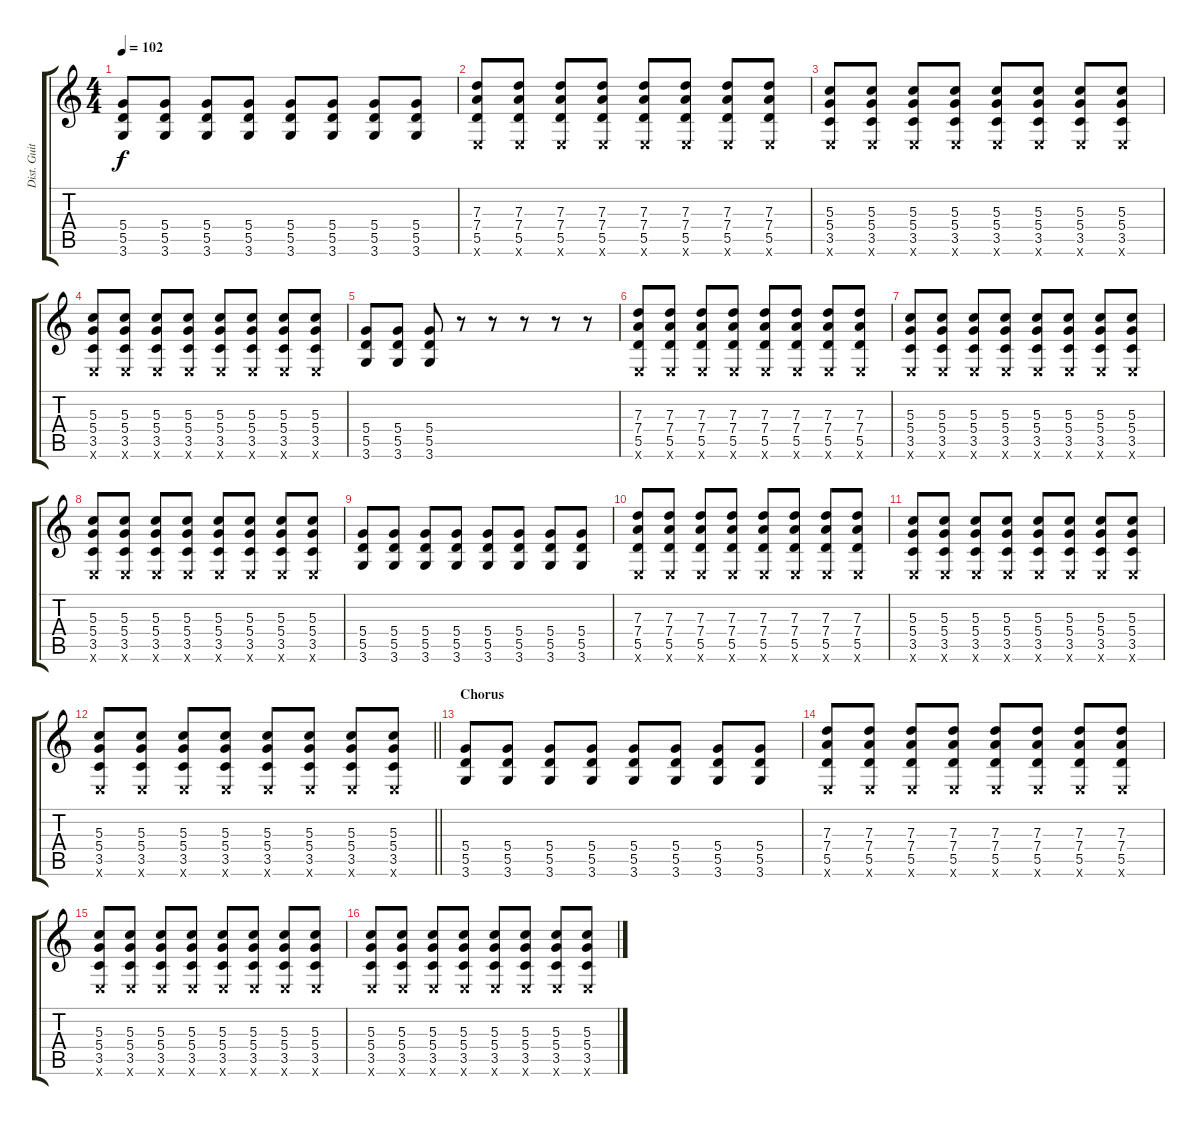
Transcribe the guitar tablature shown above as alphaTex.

\track ("Dist. Guitar" "Dist. Guit") {instrument distortionguitar}
\staff {score tabs}
\tuning (E4 B3 G3 D3 A2 E2) {hide}
\ts (4 4)
\tempo 102
\clef g2
\ks c
(5.4 5.5 3.6).8{dy f} (5.4 5.5 3.6).8 (5.4 5.5 3.6).8 (5.4 5.5 3.6).8 (5.4 5.5 3.6).8 (5.4 5.5 3.6).8 (5.4 5.5 3.6).8 (5.4 5.5 3.6).8 |
(7.3 7.4 5.5 0.6{x}).8 (7.3 7.4 5.5 0.6{x}).8 (7.3 7.4 5.5 0.6{x}).8 (7.3 7.4 5.5 0.6{x}).8 (7.3 7.4 5.5 0.6{x}).8 (7.3 7.4 5.5 0.6{x}).8 (7.3 7.4 5.5 0.6{x}).8 (7.3 7.4 5.5 0.6{x}).8 |
(5.3 5.4 3.5 0.6{x}).8 (5.3 5.4 3.5 0.6{x}).8 (5.3 5.4 3.5 0.6{x}).8 (5.3 5.4 3.5 0.6{x}).8 (5.3 5.4 3.5 0.6{x}).8 (5.3 5.4 3.5 0.6{x}).8 (5.3 5.4 3.5 0.6{x}).8 (5.3 5.4 3.5 0.6{x}).8 |
(5.3 5.4 3.5 0.6{x}).8 (5.3 5.4 3.5 0.6{x}).8 (5.3 5.4 3.5 0.6{x}).8 (5.3 5.4 3.5 0.6{x}).8 (5.3 5.4 3.5 0.6{x}).8 (5.3 5.4 3.5 0.6{x}).8 (5.3 5.4 3.5 0.6{x}).8 (5.3 5.4 3.5 0.6{x}).8 |
(5.4 5.5 3.6).8 (5.4 5.5 3.6).8 (5.4 5.5 3.6).8 r.8 r.8 r.8 r.8 r.8 |
(7.3 7.4 5.5 0.6{x}).8 (7.3 7.4 5.5 0.6{x}).8 (7.3 7.4 5.5 0.6{x}).8 (7.3 7.4 5.5 0.6{x}).8 (7.3 7.4 5.5 0.6{x}).8 (7.3 7.4 5.5 0.6{x}).8 (7.3 7.4 5.5 0.6{x}).8 (7.3 7.4 5.5 0.6{x}).8 |
(5.3 5.4 3.5 0.6{x}).8 (5.3 5.4 3.5 0.6{x}).8 (5.3 5.4 3.5 0.6{x}).8 (5.3 5.4 3.5 0.6{x}).8 (5.3 5.4 3.5 0.6{x}).8 (5.3 5.4 3.5 0.6{x}).8 (5.3 5.4 3.5 0.6{x}).8 (5.3 5.4 3.5 0.6{x}).8 |
(5.3 5.4 3.5 0.6{x}).8 (5.3 5.4 3.5 0.6{x}).8 (5.3 5.4 3.5 0.6{x}).8 (5.3 5.4 3.5 0.6{x}).8 (5.3 5.4 3.5 0.6{x}).8 (5.3 5.4 3.5 0.6{x}).8 (5.3 5.4 3.5 0.6{x}).8 (5.3 5.4 3.5 0.6{x}).8 |
(5.4 5.5 3.6).8 (5.4 5.5 3.6).8 (5.4 5.5 3.6).8 (5.4 5.5 3.6).8 (5.4 5.5 3.6).8 (5.4 5.5 3.6).8 (5.4 5.5 3.6).8 (5.4 5.5 3.6).8 |
(7.3 7.4 5.5 0.6{x}).8 (7.3 7.4 5.5 0.6{x}).8 (7.3 7.4 5.5 0.6{x}).8 (7.3 7.4 5.5 0.6{x}).8 (7.3 7.4 5.5 0.6{x}).8 (7.3 7.4 5.5 0.6{x}).8 (7.3 7.4 5.5 0.6{x}).8 (7.3 7.4 5.5 0.6{x}).8 |
(5.3 5.4 3.5 0.6{x}).8 (5.3 5.4 3.5 0.6{x}).8 (5.3 5.4 3.5 0.6{x}).8 (5.3 5.4 3.5 0.6{x}).8 (5.3 5.4 3.5 0.6{x}).8 (5.3 5.4 3.5 0.6{x}).8 (5.3 5.4 3.5 0.6{x}).8 (5.3 5.4 3.5 0.6{x}).8 |
\barLineRight lightlight
(5.3 5.4 3.5 0.6{x}).8 (5.3 5.4 3.5 0.6{x}).8 (5.3 5.4 3.5 0.6{x}).8 (5.3 5.4 3.5 0.6{x}).8 (5.3 5.4 3.5 0.6{x}).8 (5.3 5.4 3.5 0.6{x}).8 (5.3 5.4 3.5 0.6{x}).8 (5.3 5.4 3.5 0.6{x}).8 |
\section ("" "Chorus")
(5.4 5.5 3.6).8 (5.4 5.5 3.6).8 (5.4 5.5 3.6).8 (5.4 5.5 3.6).8 (5.4 5.5 3.6).8 (5.4 5.5 3.6).8 (5.4 5.5 3.6).8 (5.4 5.5 3.6).8 |
(7.3 7.4 5.5 0.6{x}).8 (7.3 7.4 5.5 0.6{x}).8 (7.3 7.4 5.5 0.6{x}).8 (7.3 7.4 5.5 0.6{x}).8 (7.3 7.4 5.5 0.6{x}).8 (7.3 7.4 5.5 0.6{x}).8 (7.3 7.4 5.5 0.6{x}).8 (7.3 7.4 5.5 0.6{x}).8 |
(5.3 5.4 3.5 0.6{x}).8 (5.3 5.4 3.5 0.6{x}).8 (5.3 5.4 3.5 0.6{x}).8 (5.3 5.4 3.5 0.6{x}).8 (5.3 5.4 3.5 0.6{x}).8 (5.3 5.4 3.5 0.6{x}).8 (5.3 5.4 3.5 0.6{x}).8 (5.3 5.4 3.5 0.6{x}).8 |
(5.3 5.4 3.5 0.6{x}).8 (5.3 5.4 3.5 0.6{x}).8 (5.3 5.4 3.5 0.6{x}).8 (5.3 5.4 3.5 0.6{x}).8 (5.3 5.4 3.5 0.6{x}).8 (5.3 5.4 3.5 0.6{x}).8 (5.3 5.4 3.5 0.6{x}).8 (5.3 5.4 3.5 0.6{x}).8
